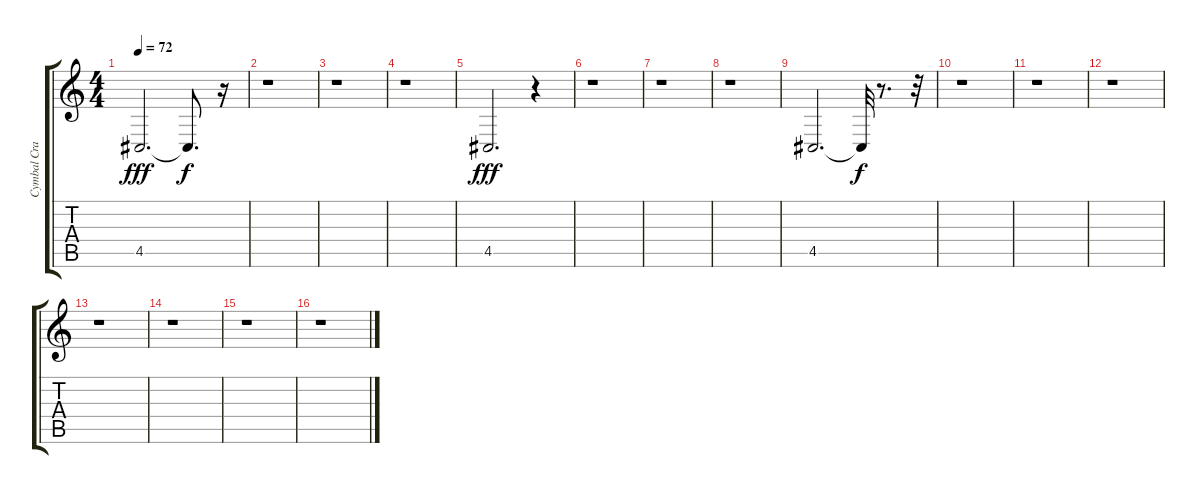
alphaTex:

\track ("Cymbal Crashes" "Cymbal Cra") {instrument lead3calliope}
\staff {score tabs}
\tuning (E4 B3 G3 D3 A2 E2) {hide}
\ts (4 4)
\tempo 72
\clef g2
\ks c
4.5.2{d dy fff} 4.5{t}.8{d dy f} r.16 |
r.1 |
r.1 |
r.1 |
4.5.2{d dy fff} r.4 |
r.1 |
r.1 |
r.1 |
4.5.2{d} 4.5{t}.32{dy f} r.8{d} r.32 |
r.1 |
r.1 |
r.1 |
r.1 |
r.1 |
r.1 |
r.1
